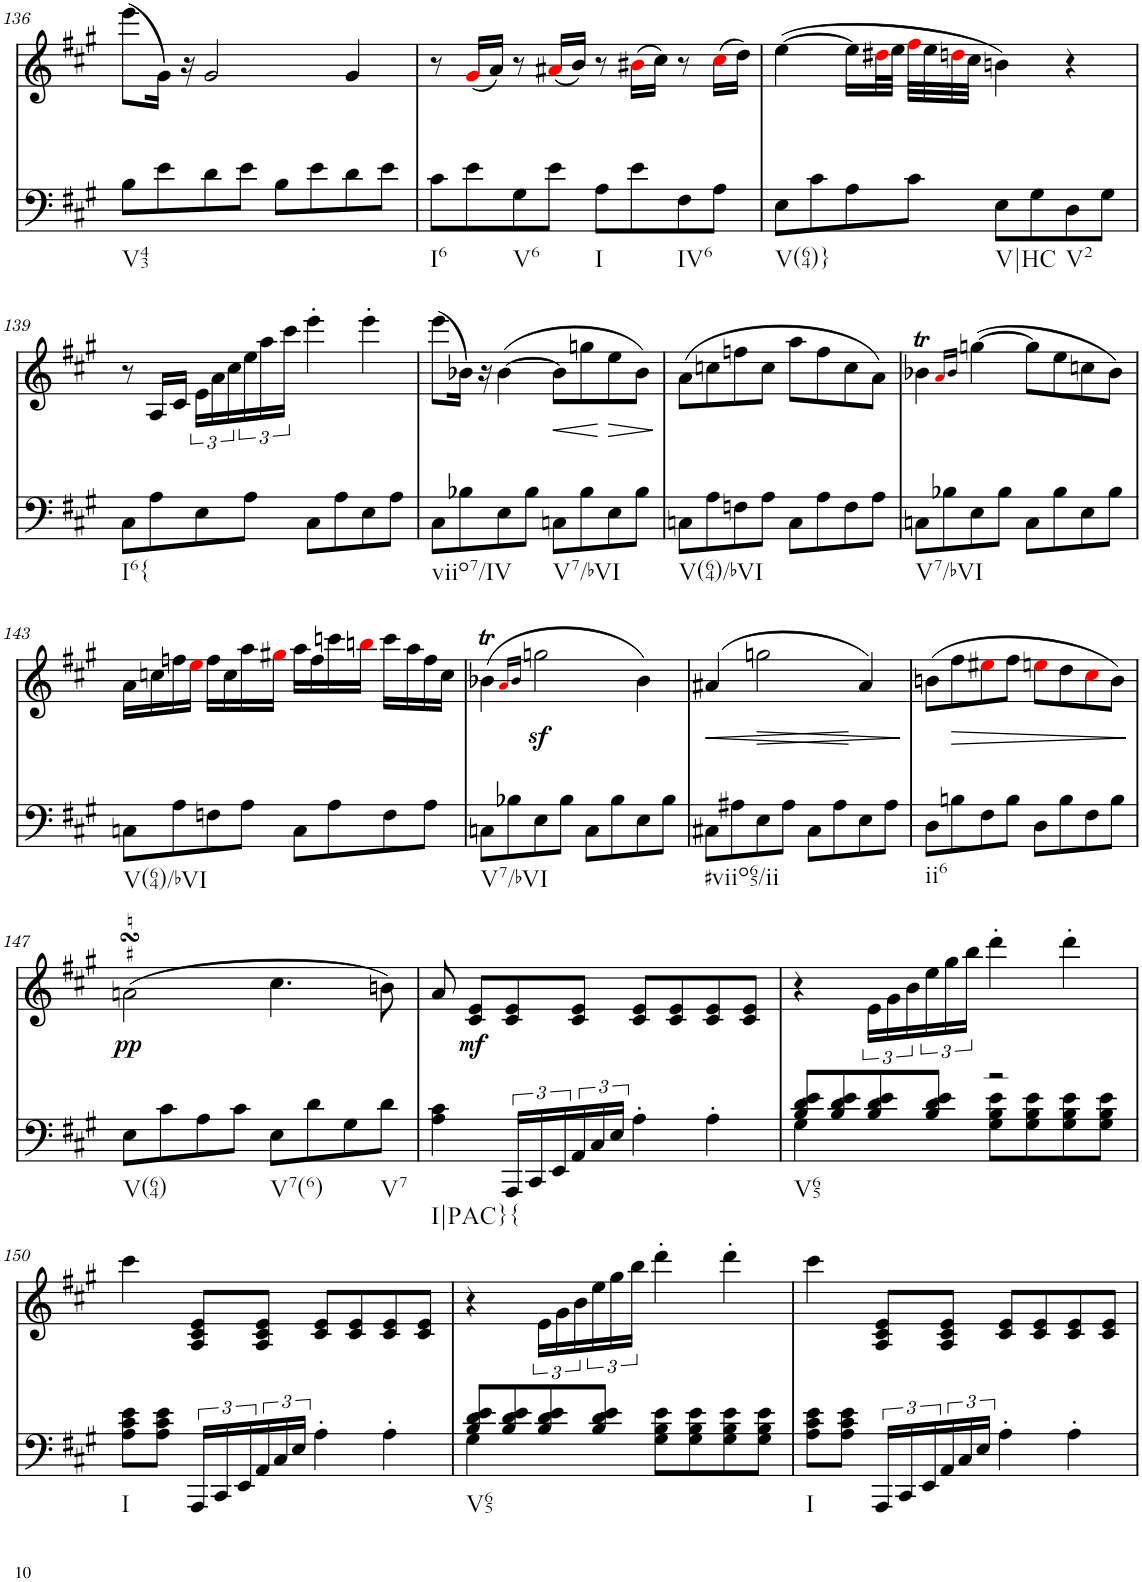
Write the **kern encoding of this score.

**kern	**kern	**dynam
*part2	*part1	*part1
*staff2	*staff1	*staff1
*I"piano	*I"piano	*
*I'Pno	*I'Pno	*
!!LO:PB:g=z
*clefF4	*clefG2	*
*k[f#c#g#]	*k[f#c#g#]	*
*A:	*A:	*
*M4/4	*M4/4	*
=136	=136	=136
8B\L	(8eee\L	.
8e\	16g#\Jk)	.
.	16r	.
8d\	2g#/	.
8e\J	.	.
8B\L	.	.
8e\	.	.
8d\	4g#/	.
8e\J	.	.
=137	=137	=137
8c#\L	8r	.
8e\	(16g#i/LL	.
.	16a/JJ)	.
8G#\	8r	.
8e\J	(16a#Xi/LL	.
.	16b/JJ)	.
8A\L	8r	.
8e\	(16b#Xi\LL	.
.	16cc#\JJ)	.
8F#\	8r	.
8A\J	(16cc#i\LL	.
.	16dd\JJ)	.
=138	=138	=138
8E\L	([4ee\	.
8c#\	.	.
8A\	16ee\LL]	.
.	32dd#Xi\L	.
.	32ee\JJJ	.
8c#\J	32ff#i\LLL	.
.	32ee\	.
.	32ddni\	.
.	32cc#\JJJ	.
8E\L	4bn\)	.
8G#\	.	.
8D\	4r	.
8G#\J	.	.
!!LO:LB:g=z
=139	=139	=139
8C#\L	8r	.
8A\	16A/LL	.
.	16c#/JJ	.
8E\	24e\LL	.
.	24a\	.
.	24cc#\	.
8A\J	24ee\	.
.	24aa\	.
.	24ccc#\JJ	.
8C#\L	4eee'\	.
8A\	.	.
8E\	4eee'\	.
8A\J	.	.
=140	=140	=140
8C#\L	(8eee\L	.
8B-X\	16b-X\Jk)	.
.	16r	.
8E\	([4b-\	.
8B-\J	.	.
!	!	!LO:HP:b
8Cn\L	8b-\L]	<
8B-\	8ggn\	.
!	!	!LO:HP:n=1:b
8E\	8ee\	[ >
8B-\J	8b-\J)	.
.	.	]
=141	=141	=141
8Cn\L	(8a\L	.
8A\	8ccn\	.
8Fn\	8ffn\	.
8A\J	8cc\J	.
8C\L	8aa\L	.
8A\	8ff\	.
8F\	8cc\	.
8A\J	8a\J)	.
=142	=142	=142
8Cn\L	4b-XT\	.
8B-X\	.	.
.	16qai/LL	.
.	16qb-/JJ	.
8E\	([4ggn\	.
8B-\J	.	.
8C\L	8gg\L]	.
8B-\	8ee\	.
8E\	8ccn\	.
8B-\J	8b-\J)	.
!!LO:LB:g=z
=143	=143	=143
8Cn\L	16a\LL	.
.	16ccn\	.
8A\	16ffn\	.
.	16eei\JJ	.
8Fn\	16ff\LL	.
.	16cc\	.
8A\J	16aa\	.
.	16gg#Xi\JJ	.
8C\L	16aa\LL	.
.	16ff\	.
8A\	16cccn\	.
.	16bbni\JJ	.
8F\	16ccc\LL	.
.	16aa\	.
8A\J	16ff\	.
.	16cc\JJ	.
=144	=144	=144
8Cn\L	(4b-XT\	.
8B-X\	.	.
.	16qai/LL	.
.	16qb-/JJ	.
8E\	2ggnz<\	.
8B-\J	.	.
8C\L	.	.
8B-\	.	.
8E\	4b-\)	.
8B-\J	.	.
=145	=145	=145
!	!	!LO:HP:b
8C#X\L	(4a#X/	<
8A#X\	.	.
!	!	!LO:HP:b
8E\	2ggn\	>
8A#\J	.	.
8C#\L	.	.
8A#\	.	.
8E\	4a#/)	[
8A#\J	.	.
.	.	]
=146	=146	=146
8D\L	(8bn\L	.
!	!	!LO:HP:b
8Bn\	8ff#\	>
8F#\	8ee#Xi\	.
8B\J	8ff#\J	.
8D\L	8eeni\L	.
8B\	8dd\	.
8F#\	8cc#i\	.
8B\J	8b\J)	.
.	.	]
!!LO:LB:g=z
=147	=147	=147
!	!LO:TURN:lacc=#	!LO:DY:b
8E\L	(2ansSSs\	pp
8c#\	.	.
8A\	.	.
8c#\J	.	.
8E\L	4.cc#\	.
8d\	.	.
8G#\	.	.
8d\J	8bn\)	.
=148	=148	=148
4A\ 4c#\	8a/	.
!	!	!LO:DY:b
.	8c#/ 8e/L	mf
24AAA/LL	8c#/ 8e/	.
24CC#/	.	.
24EE/	.	.
24AA/	8c#/ 8e/J	.
24C#/	.	.
24E/JJ	.	.
4A'\	8c#/ 8e/L	.
.	8c#/ 8e/	.
4A'\	8c#/ 8e/	.
.	8c#/ 8e/J	.
=149	=149	=149
*^	*	*
8B/ 8d/ 8e/L	4G#\	4r	.
8B/ 8d/ 8e/	.	.	.
8B/ 8d/ 8e/	4ryy	24e\LL	.
.	.	24g#\	.
.	.	24b\	.
8B/ 8d/ 8e/J	.	24ee\	.
.	.	24gg#\	.
.	.	24bb\JJ	.
2r	8G#\ 8B\ 8e\L	4ddd'\	.
.	8G#\ 8B\ 8e\	.	.
.	8G#\ 8B\ 8e\	4ddd'\	.
.	8G#\ 8B\ 8e\J	.	.
*v	*v	*	*
!!LO:LB:g=z
=150	=150	=150
8A\ 8c#\ 8e\L	4ccc#\	.
8A\ 8c#\ 8e\J	.	.
24AAA/LL	8A/ 8c#/ 8e/L	.
24CC#/	.	.
24EE/	.	.
24AA/	8A/ 8c#/ 8e/J	.
24C#/	.	.
24E/JJ	.	.
4A'\	8c#/ 8e/L	.
.	8c#/ 8e/	.
4A'\	8c#/ 8e/	.
.	8c#/ 8e/J	.
=151	=151	=151
*^	*	*
8B/ 8d/ 8e/L	4G#\	4r	.
8B/ 8d/ 8e/	.	.	.
8B/ 8d/ 8e/	2.ryy	24e\LL	.
.	.	24g#\	.
.	.	24b\	.
8B/ 8d/ 8e/J	.	24ee\	.
.	.	24gg#\	.
.	.	24bb\JJ	.
8G#\ 8B\ 8e\L	.	4ddd'\	.
8G#\ 8B\ 8e\	.	.	.
8G#\ 8B\ 8e\	.	4ddd'\	.
8G#\ 8B\ 8e\J	.	.	.
*v	*v	*	*
=152	=152	=152
8A\ 8c#\ 8e\L	4ccc#\	.
8A\ 8c#\ 8e\J	.	.
24AAA/LL	8A/ 8c#/ 8e/L	.
24CC#/	.	.
24EE/	.	.
24AA/	8A/ 8c#/ 8e/J	.
24C#/	.	.
24E/JJ	.	.
4A'\	8c#/ 8e/L	.
.	8c#/ 8e/	.
4A'\	8c#/ 8e/	.
.	8c#/ 8e/J	.
=	=	=
*-	*-	*-
